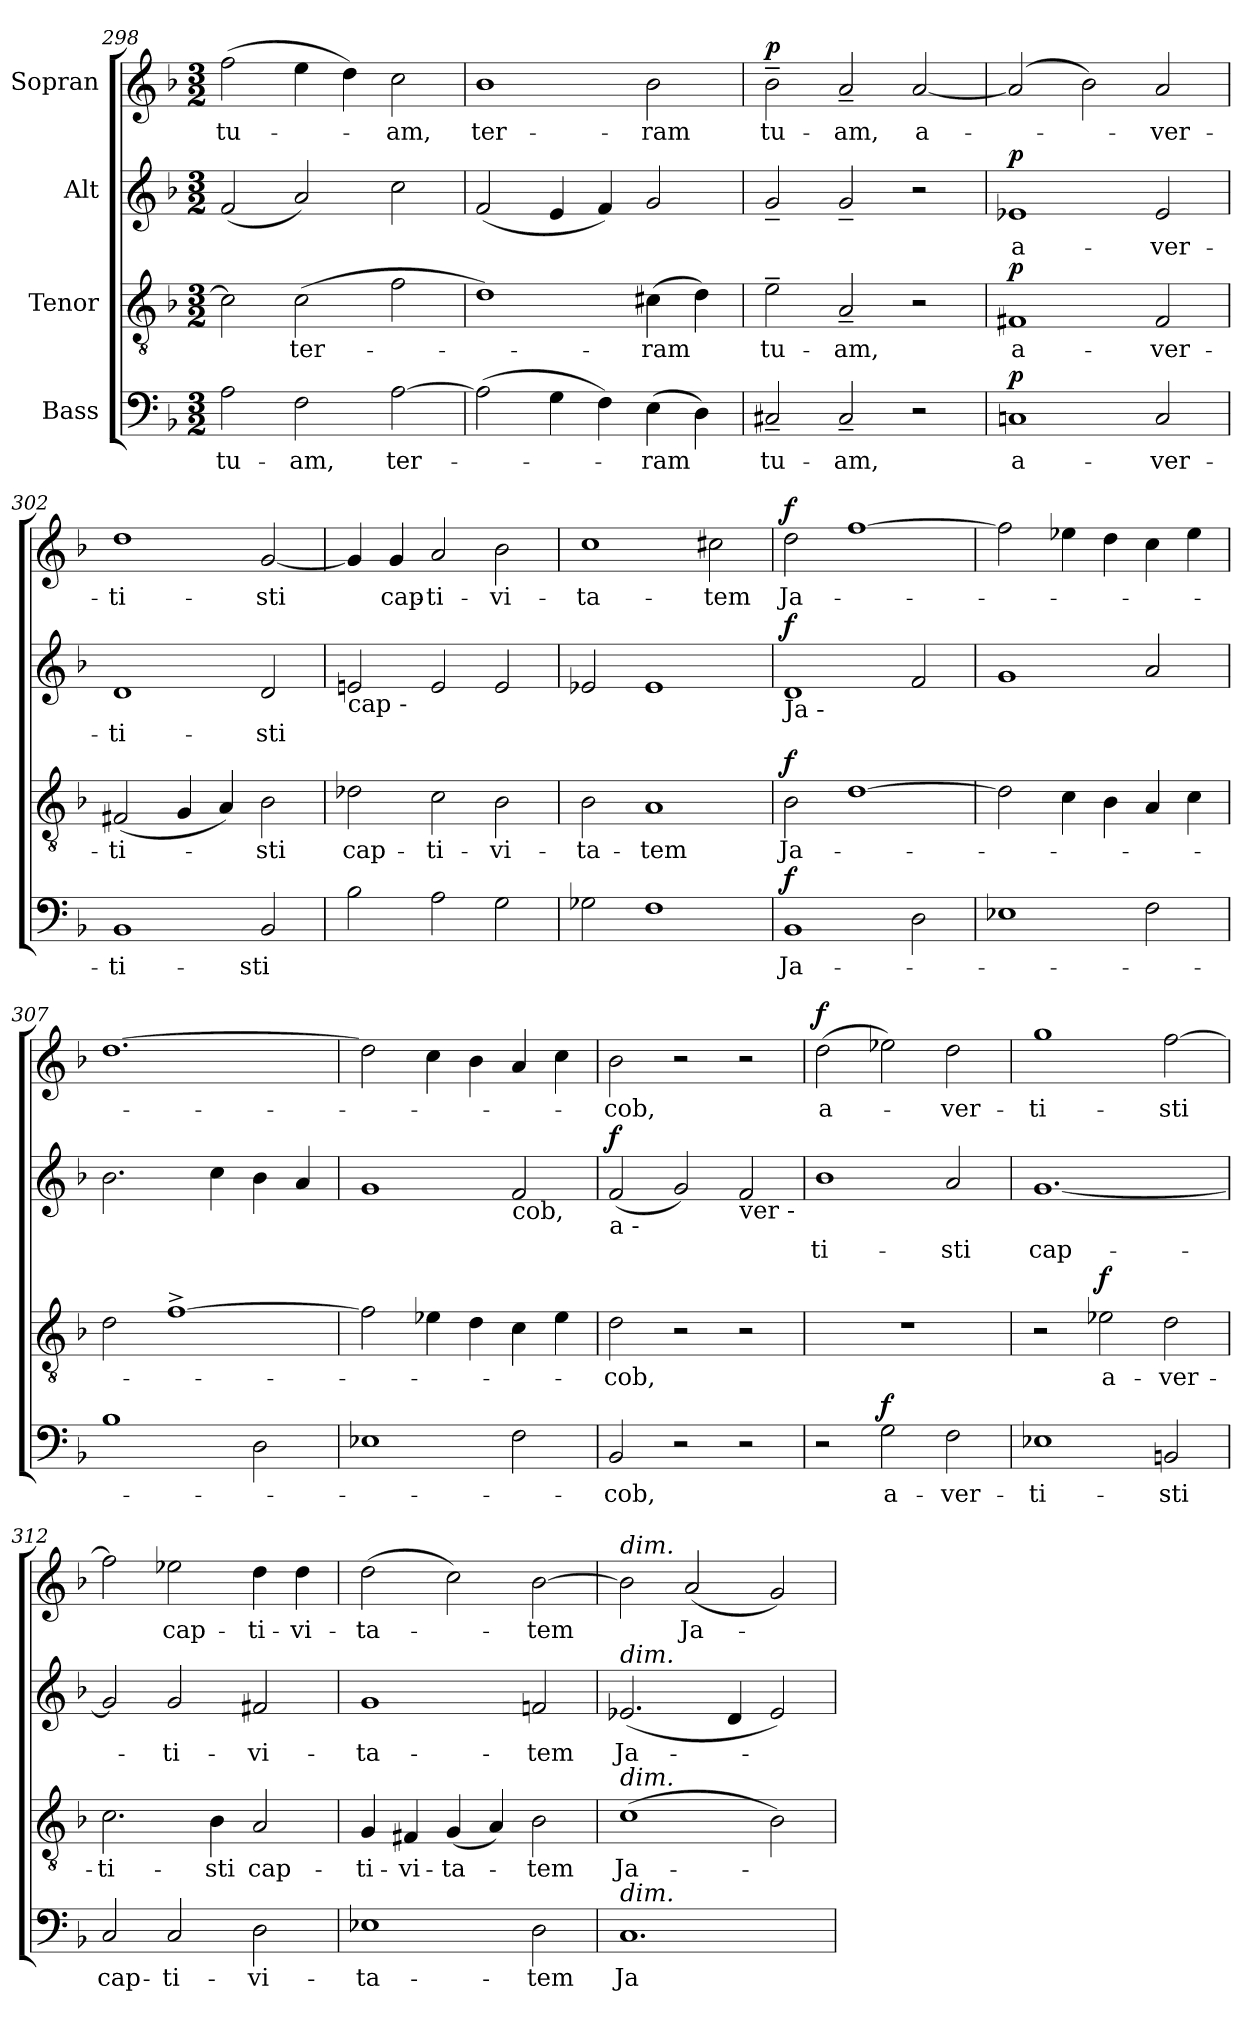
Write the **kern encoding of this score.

**kern	**text	**dynam	**kern	**text	**dynam	**kern	**text	**dynam	**kern	**text	**dynam
*part4	*part4	*part4	*part3	*part3	*part3	*part2	*part2	*part2	*part1	*part1	*part1
*staff4	*staff4	*staff4	*staff3	*staff3	*staff3	*staff2	*staff2	*staff2	*staff1	*staff1	*staff1
*I"Bass	*	*	*I"Tenor	*	*	*I"Alt	*	*	*I"Sopran	*	*
*clefF4	*	*	*clefGv2	*	*	*clefG2	*	*	*clefG2	*	*
*k[b-]	*	*	*k[b-]	*	*	*k[b-]	*	*	*k[b-]	*	*
*F:	*	*	*F:	*	*	*F:	*	*	*F:	*	*
*M3/2	*	*	*M3/2	*	*	*M3/2	*	*	*M3/2	*	*
=298	=298	=298	=298	=298	=298	=298	=298	=298	=298	=298	=298
2A\	tu-	.	2c\]	.	.	(2f/	.	.	(2ff\	tu-	.
2F\	-am,	.	(2c\	ter-	.	2a/)	.	.	4ee\	.	.
.	.	.	.	.	.	.	.	.	4dd\)	.	.
[2A\	ter-	.	2f\	.	.	2cc\	.	.	2cc\	-am,	.
=299	=299	=299	=299	=299	=299	=299	=299	=299	=299	=299	=299
(2A\]	.	.	1d)	.	.	(2f/	.	.	1b-	ter-	.
4G\	.	.	.	.	.	4e/	.	.	.	.	.
4F\)	.	.	.	.	.	4f/)	.	.	.	.	.
(4E\	-ram	.	(4c#X\	-ram	.	2g/	.	.	2b-\	-ram	.
4D\)	.	.	4d\)	.	.	.	.	.	.	.	.
=300	=300	=300	=300	=300	=300	=300	=300	=300	=300	=300	=300
!	!	!	!	!	!	!	!	!	!	!	!LO:DY:a
2C#X~/	tu-	.	2e~\	tu-	.	2g~/	.	.	2b-~\	tu-	p
2C#~/	-am,	.	2A~/	-am,	.	2g~/	.	.	2a~/	-am,	.
2r	.	.	2r	.	.	2r	.	.	[2a/	a-	.
=301	=301	=301	=301	=301	=301	=301	=301	=301	=301	=301	=301
!	!	!LO:DY:a	!	!	!LO:DY:a	!	!	!LO:DY:a	!	!	!
1Cn	a-	p	1F#X	a-	p	1e-X	a-	p	(2a/]	.	.
.	.	.	.	.	.	.	.	.	2b-\)	.	.
2C/	-ver-	.	2F#/	-ver-	.	2e-/	-ver-	.	2a/	-ver-	.
=302	=302	=302	=302	=302	=302	=302	=302	=302	=302	=302	=302
1BB-	-ti-	.	(2F#X/	-ti-	.	1d	-ti-	.	1dd	-ti-	.
.	.	.	4G/	.	.	.	.	.	.	.	.
.	.	.	4A/)	.	.	.	.	.	.	.	.
2BB-/	-sti	.	2B-\	-sti	.	2d/	-sti	.	[2g/	-sti	.
!!LO:LB:g=z
=303	=303	=303	=303	=303	=303	=303	=303	=303	=303	=303	=303
!	!	!	!	!	!	!LO:TX:b:t=cap -	!	!	!	!	!
2B-\	.	.	2d-X\	cap-	.	2en/	.	.	4g/]	.	.
.	.	.	.	.	.	.	.	.	4g/	cap-	.
2A\	.	.	2c\	-ti-	.	2e/	.	.	2a/	-ti-	.
2G\	.	.	2B-\	-vi-	.	2e/	.	.	2b-\	-vi-	.
=304	=304	=304	=304	=304	=304	=304	=304	=304	=304	=304	=304
2G-X\	.	.	2B-\	-ta-	.	2e-X/	.	.	1cc	-ta-	.
1F	.	.	1A	-tem	.	1e-	.	.	.	.	.
.	.	.	.	.	.	.	.	.	2cc#X\	-tem	.
=305	=305	=305	=305	=305	=305	=305	=305	=305	=305	=305	=305
!	!	!	!	!	!	!LO:TX:b:t=Ja -	!	!	!	!	!
!	!	!LO:DY:a	!	!	!LO:DY:a	!	!	!LO:DY:a	!	!	!LO:DY:a
1BB-	Ja-	f	2B-\	Ja-	f	1d	.	f	2dd\	Ja-	f
.	.	.	[1d	.	.	.	.	.	[1ff	.	.
2D\	.	.	.	.	.	2f/	.	.	.	.	.
=306	=306	=306	=306	=306	=306	=306	=306	=306	=306	=306	=306
1E-X	.	.	2d\]	.	.	1g	.	.	2ff\]	.	.
.	.	.	4c\	.	.	.	.	.	4ee-X\	.	.
.	.	.	4B-\	.	.	.	.	.	4dd\	.	.
2F\	.	.	4A/	.	.	2a/	.	.	4cc\	.	.
.	.	.	4c\	.	.	.	.	.	4ee-\	.	.
=307	=307	=307	=307	=307	=307	=307	=307	=307	=307	=307	=307
1B-	.	.	2d\	.	.	2.b-\	.	.	[1.dd	.	.
.	.	.	[1f^	.	.	.	.	.	.	.	.
.	.	.	.	.	.	4cc\	.	.	.	.	.
2D\	.	.	.	.	.	4b-\	.	.	.	.	.
.	.	.	.	.	.	4a/	.	.	.	.	.
=308	=308	=308	=308	=308	=308	=308	=308	=308	=308	=308	=308
1E-X	.	.	2f\]	.	.	1g	.	.	2dd\]	.	.
.	.	.	4e-X\	.	.	.	.	.	4cc\	.	.
.	.	.	4d\	.	.	.	.	.	4b-\	.	.
!	!	!	!	!	!	!LO:TX:b:t=cob,	!	!	!	!	!
2F\	.	.	4c\	.	.	2f/	.	.	4a/	.	.
.	.	.	4e-\	.	.	.	.	.	4cc\	.	.
=309	=309	=309	=309	=309	=309	=309	=309	=309	=309	=309	=309
!	!	!	!	!	!	!LO:TX:b:t=a      -	!	!	!	!	!
!	!	!	!	!	!	!	!	!LO:DY:a	!	!	!
2BB-/	-cob,	.	2d\	-cob,	.	(2f/	.	f	2b-\	-cob,	.
2r	.	.	2r	.	.	2g/)	.	.	2r	.	.
!	!	!	!	!	!	!LO:TX:b:t=ver -	!	!	!	!	!
2r	.	.	2r	.	.	2f/	.	.	2r	.	.
!!LO:LB:g=z
=310	=310	=310	=310	=310	=310	=310	=310	=310	=310	=310	=310
!	!	!	!	!	!	!	!	!	!	!	!LO:DY:a
2r	.	.	1.r	.	.	1b-	-ti-	.	(2dd\	a-	f
!	!	!LO:DY:a	!	!	!	!	!	!	!	!	!
2G\	a-	f	.	.	.	.	.	.	2ee-X\)	.	.
2F\	-ver-	.	.	.	.	2a/	-sti	.	2dd\	-ver-	.
=311	=311	=311	=311	=311	=311	=311	=311	=311	=311	=311	=311
1E-X	-ti-	.	2r	.	.	[1.g	cap-	.	1gg	-ti-	.
!	!	!	!	!	!LO:DY:a	!	!	!	!	!	!
.	.	.	2e-X\	a-	f	.	.	.	.	.	.
2BBn/	-sti	.	2d\	-ver-	.	.	.	.	[2ff\	-sti	.
=312	=312	=312	=312	=312	=312	=312	=312	=312	=312	=312	=312
2C/	cap-	.	2.c\	-ti-	.	2g/]	.	.	2ff\]	.	.
2C/	-ti-	.	.	.	.	2g/	-ti-	.	2ee-X\	cap-	.
.	.	.	4B-\	-sti	.	.	.	.	.	.	.
2D\	-vi-	.	2A/	cap-	.	2f#X/	-vi-	.	4dd\	-ti-	.
.	.	.	.	.	.	.	.	.	4dd\	-vi-	.
=313	=313	=313	=313	=313	=313	=313	=313	=313	=313	=313	=313
1E-X	-ta-	.	4G/	-ti-	.	1g	-ta-	.	(2dd\	-ta-	.
.	.	.	4F#X/	-vi-	.	.	.	.	.	.	.
.	.	.	(4G/	-ta-	.	.	.	.	2cc\)	.	.
.	.	.	4A/)	.	.	.	.	.	.	.	.
2D\	-tem	.	2B-\	-tem	.	2fn/	-tem	.	[2b-\	-tem	.
=314	=314	=314	=314	=314	=314	=314	=314	=314	=314	=314	=314
!	!	!	!	!	!	!	!	!	!LO:TX:a:i:t=dim.	!	!
!	!	!	!	!	!	!LO:TX:a:i:t=dim.	!	!	!	!	!
!	!	!	!LO:TX:a:i:t=dim.	!	!	!	!	!	!	!	!
!LO:TX:a:i:t=dim.	!	!	!	!	!	!	!	!	!	!	!
1.C	Ja-	.	(1c	Ja-	.	(>2.e-X/	Ja-	.	2b-\]	.	.
.	.	.	.	.	.	.	.	.	(2a/	Ja-	.
.	.	.	.	.	.	4d/	.	.	.	.	.
.	.	.	2B-\)	.	.	2e-/)	.	.	2g/)	.	.
=	=	=	=	=	=	=	=	=	=	=	=
*-	*-	*-	*-	*-	*-	*-	*-	*-	*-	*-	*-
